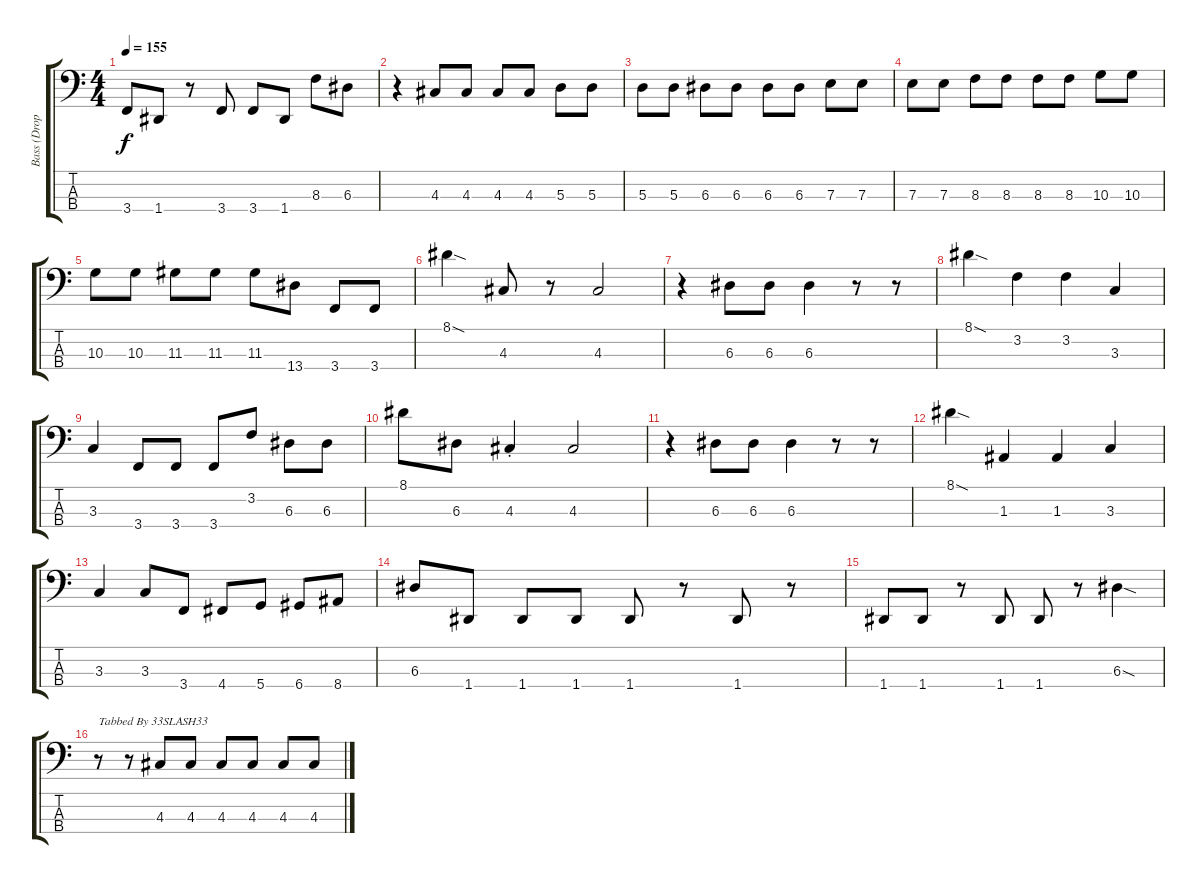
\track ("Bass (Dropped D)" "Bass (Drop") {instrument electricbassfinger}
\staff {score tabs}
\tuning (G2 D2 A1 D1) {hide}
\ts (4 4)
\tempo 155
\clef f4
\ks c
3.4.8{dy f} 1.4.8 r.8 3.4.8 3.4.8 1.4.8 8.3.8 6.3.8 |
r.4 4.3.8 4.3.8 4.3.8 4.3.8 5.3.8 5.3.8 |
5.3.8 5.3.8 6.3.8 6.3.8 6.3.8 6.3.8 7.3.8 7.3.8 |
7.3.8 7.3.8 8.3.8 8.3.8 8.3.8 8.3.8 10.3.8 10.3.8 |
10.3.8 10.3.8 11.3.8 11.3.8 11.3.8 13.4.8 3.4.8 3.4.8 |
8.1{sod}.4 4.3.8 r.8 4.3.2 |
r.4 6.3.8 6.3.8 6.3.4 r.8 r.8 |
8.1{sod}.4 3.2.4 3.2.4 3.3.4 |
3.3.4 3.4.8 3.4.8 3.4.8 3.2.8 6.3.8 6.3.8 |
8.1.8 6.3.8 4.3{st}.4 4.3.2 |
r.4 6.3.8 6.3.8 6.3.4 r.8 r.8 |
8.1{sod}.4 1.3.4 1.3.4 3.3.4 |
3.3.4 3.3.8 3.4.8 4.4.8 5.4.8 6.4.8 8.4.8 |
6.3.8 1.4.8 1.4.8 1.4.8 1.4.8 r.8 1.4.8 r.8 |
1.4.8 1.4.8 r.8 1.4.8 1.4.8 r.8 6.3{sod}.4 |
r.8{txt "Tabbed By 33SLASH33"} r.8 4.3.8 4.3.8 4.3.8 4.3.8 4.3.8 4.3.8
